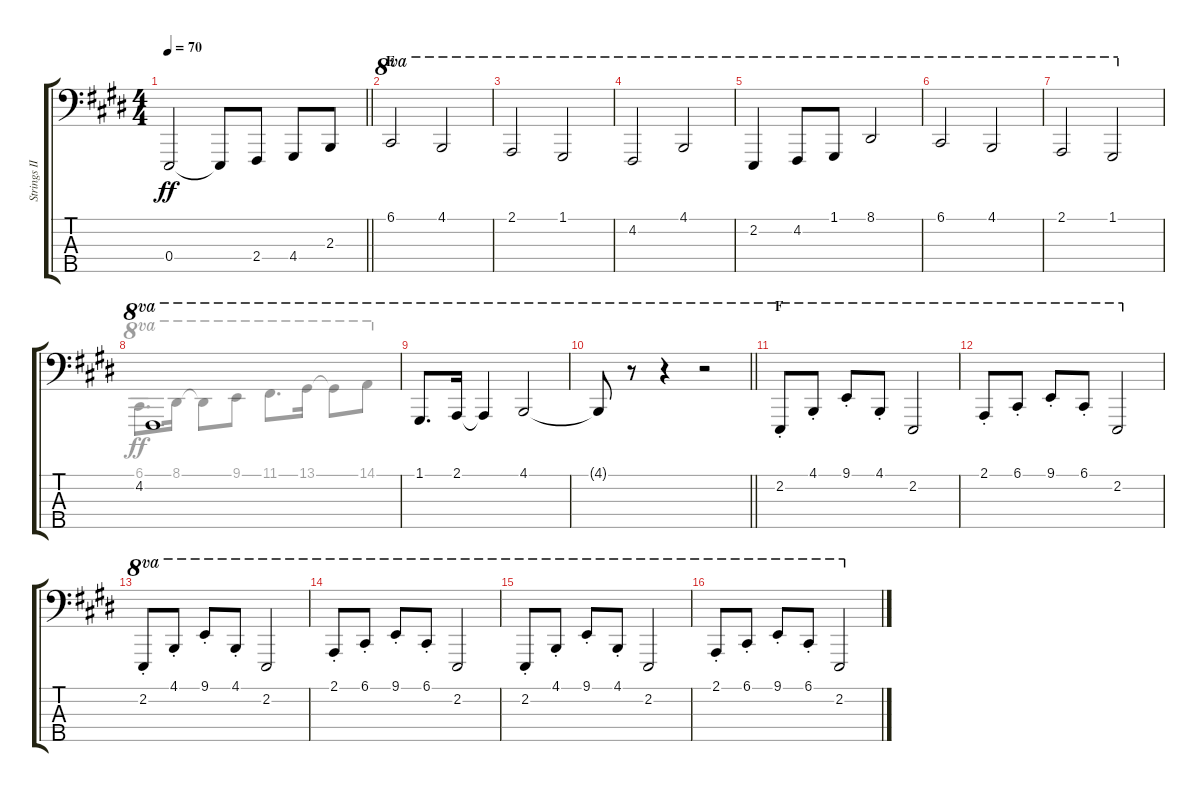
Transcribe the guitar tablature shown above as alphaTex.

\track ("Strings II" "Strings II") {instrument stringensemble1}
\staff {score tabs}
\tuning (G2 D2 A1 E1 B0) {hide}
\voice
\ts (4 4)
\tempo 70
\clef f4
\barLineRight lightlight
\ks e
0.4{t}.2{dy ff} 0.4{t}.8 2.4.8 4.4.8 2.3.8 |
\section ("" "E")
6.1.2{ot 8va} 4.1.2{ot 8va} |
2.1.2{ot 8va} 1.1.2{ot 8va} |
4.2.2{ot 8va} 4.1.2{ot 8va} |
2.2.4{ot 8va} 4.2.8{ot 8va} 1.1.8{ot 8va} 8.1.2{ot 8va} |
6.1.2{ot 8va} 4.1.2{ot 8va} |
2.1.2{ot 8va} 1.1.2{ot 8va} |
4.2.1{ot 8va} |
1.1.8{d ot 8va} 2.1.16{ot 8va} 2.1{t}.4{ot 8va} 4.1.2{ot 8va} |
\barLineRight lightlight
4.1{t}.8{ot 8va} r.8{ot 8va} r.4{ot 8va} r.2{ot 8va} |
\section ("" "F")
2.2{st}.8{ot 8va} 4.1{st}.8{ot 8va} 9.1{st}.8{ot 8va} 4.1{st}.8{ot 8va} 2.2.2{ot 8va} |
2.1{st}.8{ot 8va} 6.1{st}.8{ot 8va} 9.1{st}.8{ot 8va} 6.1{st}.8{ot 8va} 2.2.2{ot 8va} |
2.2{st}.8{ot 8va} 4.1{st}.8{ot 8va} 9.1{st}.8{ot 8va} 4.1{st}.8{ot 8va} 2.2.2{ot 8va} |
2.1{st}.8{ot 8va} 6.1{st}.8{ot 8va} 9.1{st}.8{ot 8va} 6.1{st}.8{ot 8va} 2.2.2{ot 8va} |
2.2{st}.8{ot 8va} 4.1{st}.8{ot 8va} 9.1{st}.8{ot 8va} 4.1{st}.8{ot 8va} 2.2.2{ot 8va} |
2.1{st}.8{ot 8va} 6.1{st}.8{ot 8va} 9.1{st}.8{ot 8va} 6.1{st}.8{ot 8va} 2.2.2{ot 8va}
\voice
\clef f4
\ottava regular
\simile none
\barLineRight lightlight
\ks e
|
|
|
|
|
|
|
6.1.8{d ot 8va} 8.1.16{ot 8va} 8.1{t}.8{ot 8va} 9.1.8{ot 8va} 11.1.8{d ot 8va} 13.1.16{ot 8va} 13.1{t}.8{ot 8va} 14.1.8{ot 8va} |
|
\barLineRight lightlight
|
|
|
|
|
|
